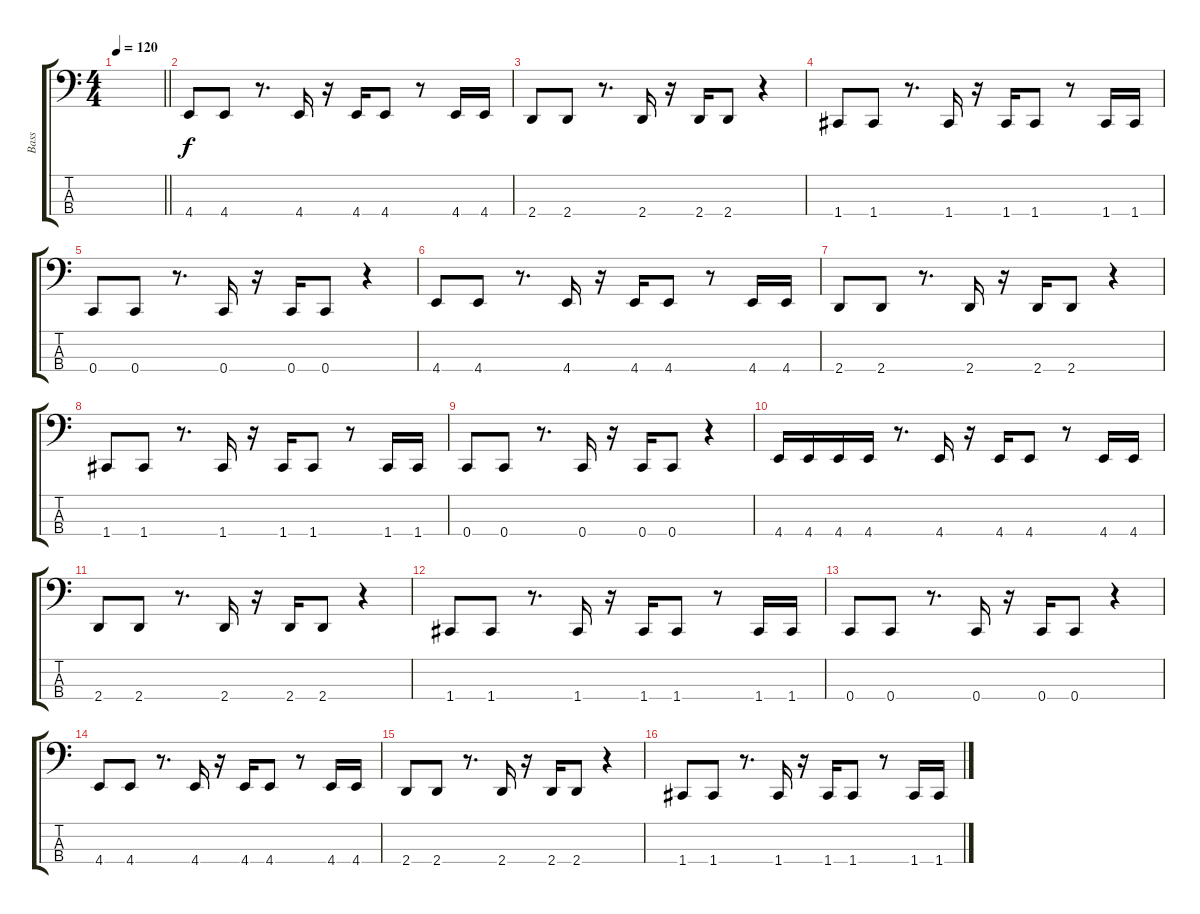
\track ("Bass" "Bass") {instrument electricbassfinger}
\staff {score tabs}
\tuning (F2 C2 G1 C1) {hide}
\ts (4 4)
\tempo 120
\clef f4
\barLineRight lightlight
\ks c
|
4.4.8 4.4.8 r.8{d} 4.4.16 r.16 4.4.16 4.4.8 r.8 4.4.16 4.4.16 |
2.4.8 2.4.8 r.8{d} 2.4.16 r.16 2.4.16 2.4.8 r.4 |
1.4.8 1.4.8 r.8{d} 1.4.16 r.16 1.4.16 1.4.8 r.8 1.4.16 1.4.16 |
0.4.8 0.4.8 r.8{d} 0.4.16 r.16 0.4.16 0.4.8 r.4 |
4.4.8 4.4.8 r.8{d} 4.4.16 r.16 4.4.16 4.4.8 r.8 4.4.16 4.4.16 |
2.4.8 2.4.8 r.8{d} 2.4.16 r.16 2.4.16 2.4.8 r.4 |
1.4.8 1.4.8 r.8{d} 1.4.16 r.16 1.4.16 1.4.8 r.8 1.4.16 1.4.16 |
0.4.8 0.4.8 r.8{d} 0.4.16 r.16 0.4.16 0.4.8 r.4 |
4.4.16 4.4.16 4.4.16 4.4.16 r.8{d} 4.4.16 r.16 4.4.16 4.4.8 r.8 4.4.16 4.4.16 |
2.4.8 2.4.8 r.8{d} 2.4.16 r.16 2.4.16 2.4.8 r.4 |
1.4.8 1.4.8 r.8{d} 1.4.16 r.16 1.4.16 1.4.8 r.8 1.4.16 1.4.16 |
0.4.8 0.4.8 r.8{d} 0.4.16 r.16 0.4.16 0.4.8 r.4 |
4.4.8 4.4.8 r.8{d} 4.4.16 r.16 4.4.16 4.4.8 r.8 4.4.16 4.4.16 |
2.4.8 2.4.8 r.8{d} 2.4.16 r.16 2.4.16 2.4.8 r.4 |
1.4.8 1.4.8 r.8{d} 1.4.16 r.16 1.4.16 1.4.8 r.8 1.4.16 1.4.16
